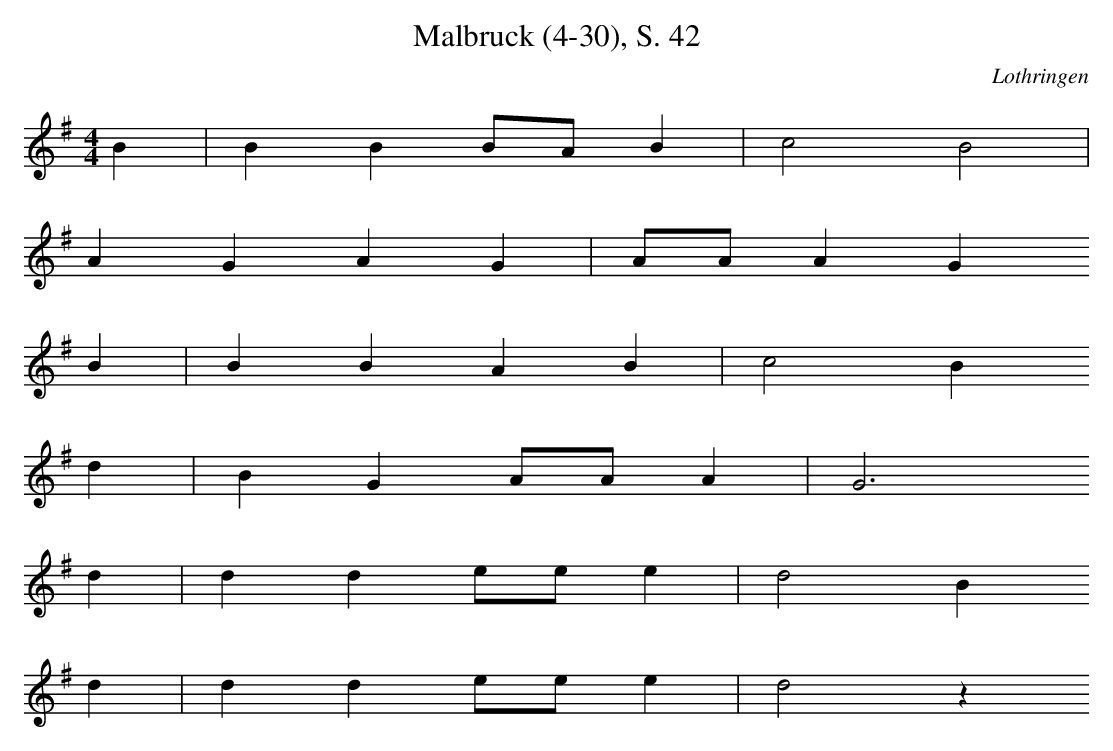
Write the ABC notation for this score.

X:1
T: Malbruck (4-30), S. 42
O: Lothringen
M: 4/4
L: 1/8
K: G
B2 | B2B2BAB2 | c4B4 |
A2G2A2G2 | AAA2G2
B2 | B2B2A2B2 | c4B2
d2 | B2G2AAA2 | G6
d2 | d2d2eee2 | d4B2
d2 | d2d2eee2 | d4z2
